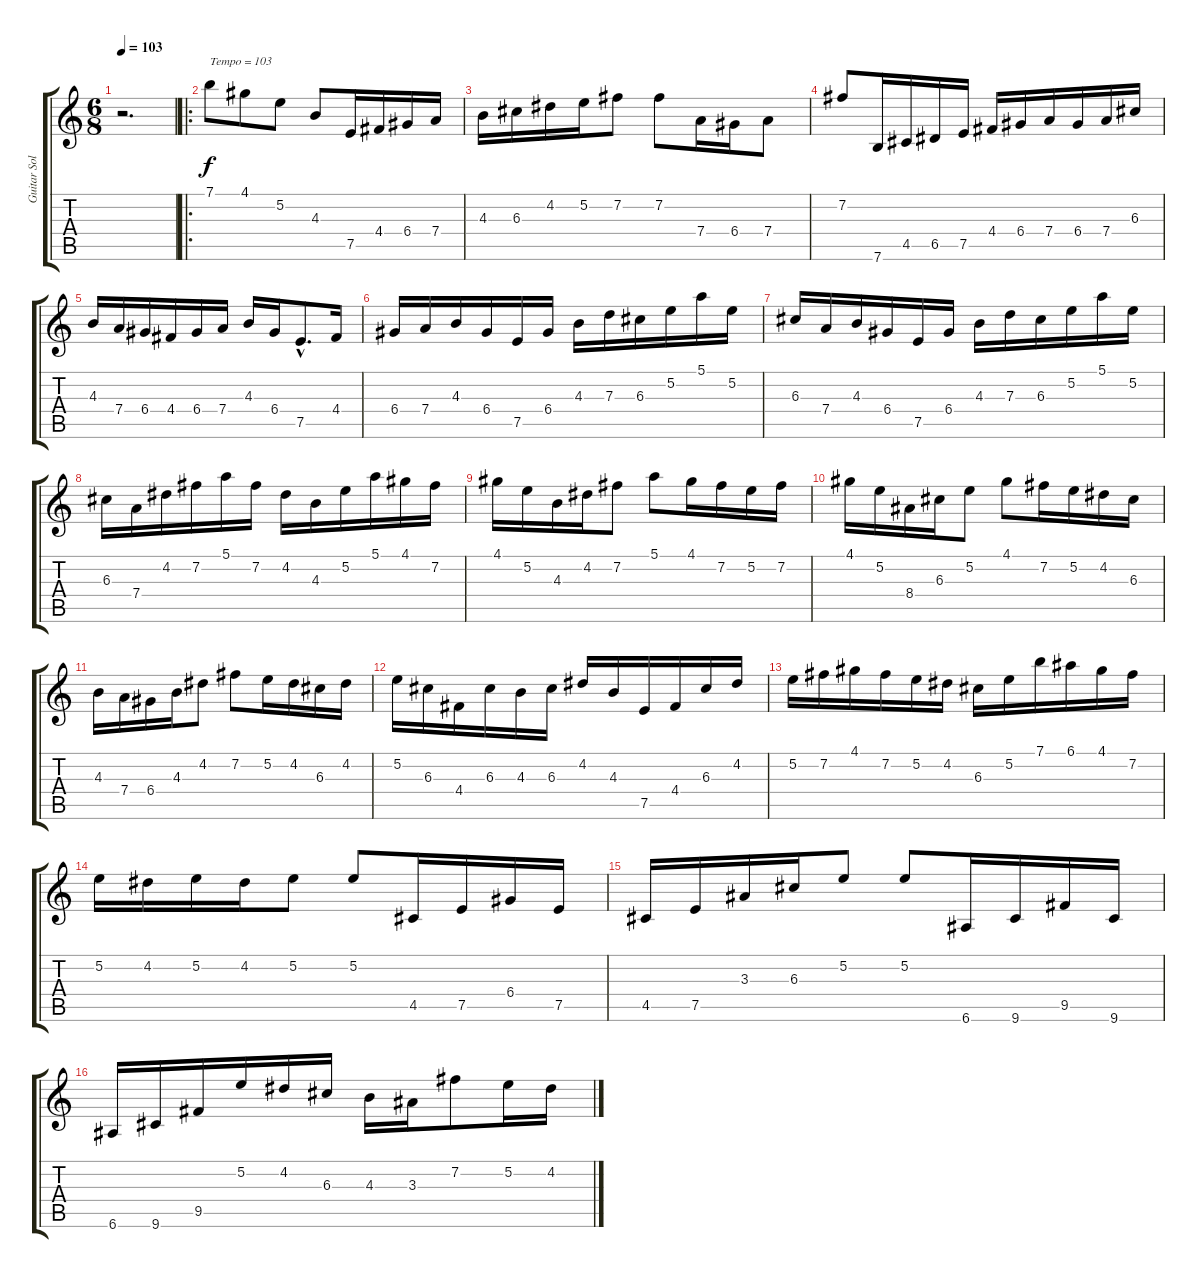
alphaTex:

\track ("Guitar Solo" "Guitar Sol") {instrument electricguitarjazz}
\staff {score tabs}
\tuning (E4 B3 G3 D3 A2 E2) {hide}
\ts (6 8)
\tempo 103
\clef g2
\ks c
r.2{d dy f instrument electricguitarjazz} |
\ro
7.1.8{txt "Tempo = 103"} 4.1.8 5.2.8 4.3.8 7.5.16 4.4.16 6.4.16 7.4.16 |
4.3.16 6.3.16 4.2.16 5.2.16 7.2.8 7.2.8 7.4.16 6.4.16 7.4.8 |
7.2.8 7.6.16 4.5.16 6.5.16 7.5.16 4.4.16 6.4.16 7.4.16 6.4.16 7.4.16 6.3.16 |
4.3.16 7.4.16 6.4.16 4.4.16 6.4.16 7.4.16 4.3.16 6.4.16 7.5{hac}.8{d} 4.4.16 |
6.4.16 7.4.16 4.3.16 6.4.16 7.5.16 6.4.16 4.3.16 7.3.16 6.3.16 5.2.16 5.1.16 5.2.16 |
6.3.16 7.4.16 4.3.16 6.4.16 7.5.16 6.4.16 4.3.16 7.3.16 6.3.16 5.2.16 5.1.16 5.2.16 |
6.3.16 7.4.16 4.2.16 7.2.16 5.1.16 7.2.16 4.2.16 4.3.16 5.2.16 5.1.16 4.1.16 7.2.16 |
4.1.16 5.2.16 4.3.16 4.2.16 7.2.8 5.1.8 4.1.16 7.2.16 5.2.16 7.2.16 |
4.1.16 5.2.16 8.4.16 6.3.16 5.2.8 4.1.8 7.2.16 5.2.16 4.2.16 6.3.16 |
4.3.16 7.4.16 6.4.16 4.3.16 4.2.8 7.2.8 5.2.16 4.2.16 6.3.16 4.2.16 |
5.2.16 6.3.16 4.4.16 6.3.16 4.3.16 6.3.16 4.2.16 4.3.16 7.5.16 4.4.16 6.3.16 4.2.16 |
5.2.16 7.2.16 4.1.16 7.2.16 5.2.16 4.2.16 6.3.16 5.2.16 7.1.16 6.1.16 4.1.16 7.2.16 |
5.2.16 4.2.16 5.2.16 4.2.16 5.2.8 5.2.8 4.5.16 7.5.16 6.4.16 7.5.16 |
4.5.16 7.5.16 3.3.16 6.3.16 5.2.8 5.2.8 6.6.16 9.6.16 9.5.16 9.6.16 |
6.6.16 9.6.16 9.5.16 5.2.16 4.2.16 6.3.16 4.3.16 3.3.16 7.2.8 5.2.16 4.2.16
